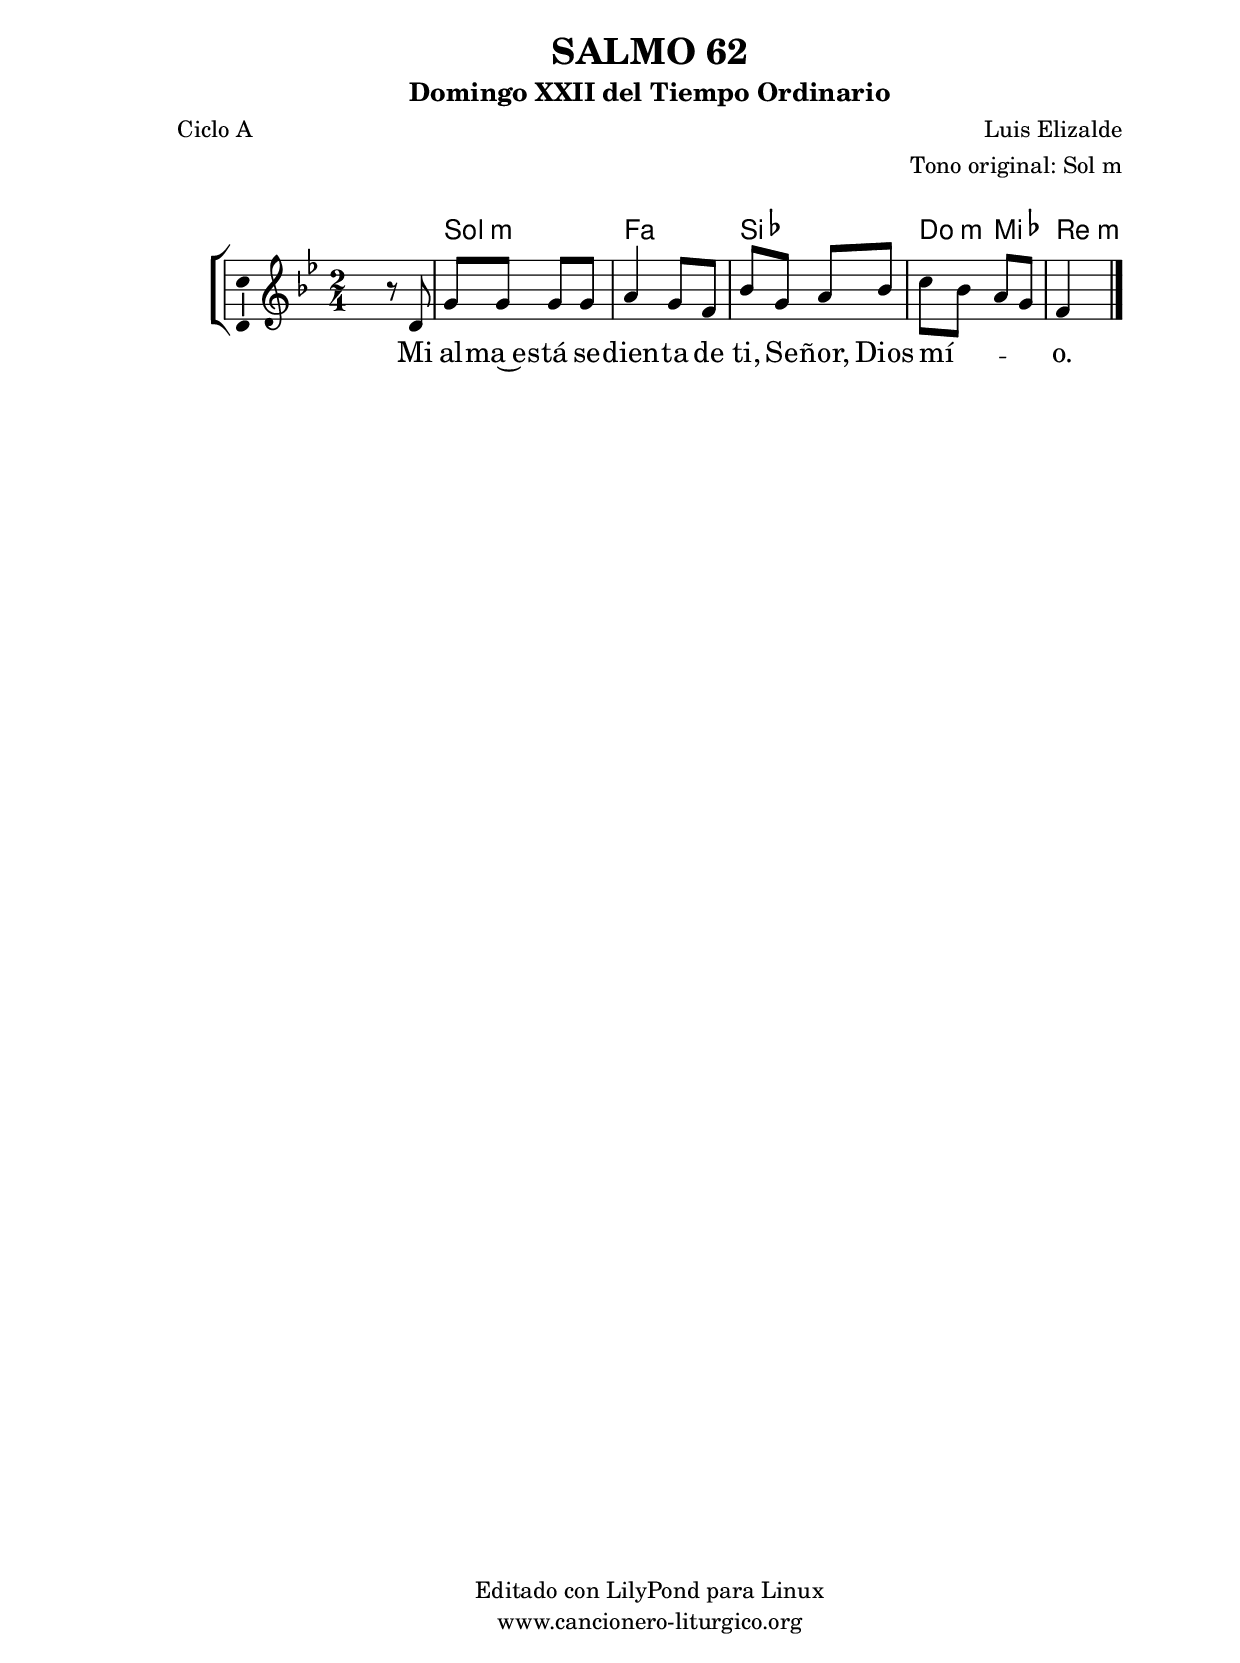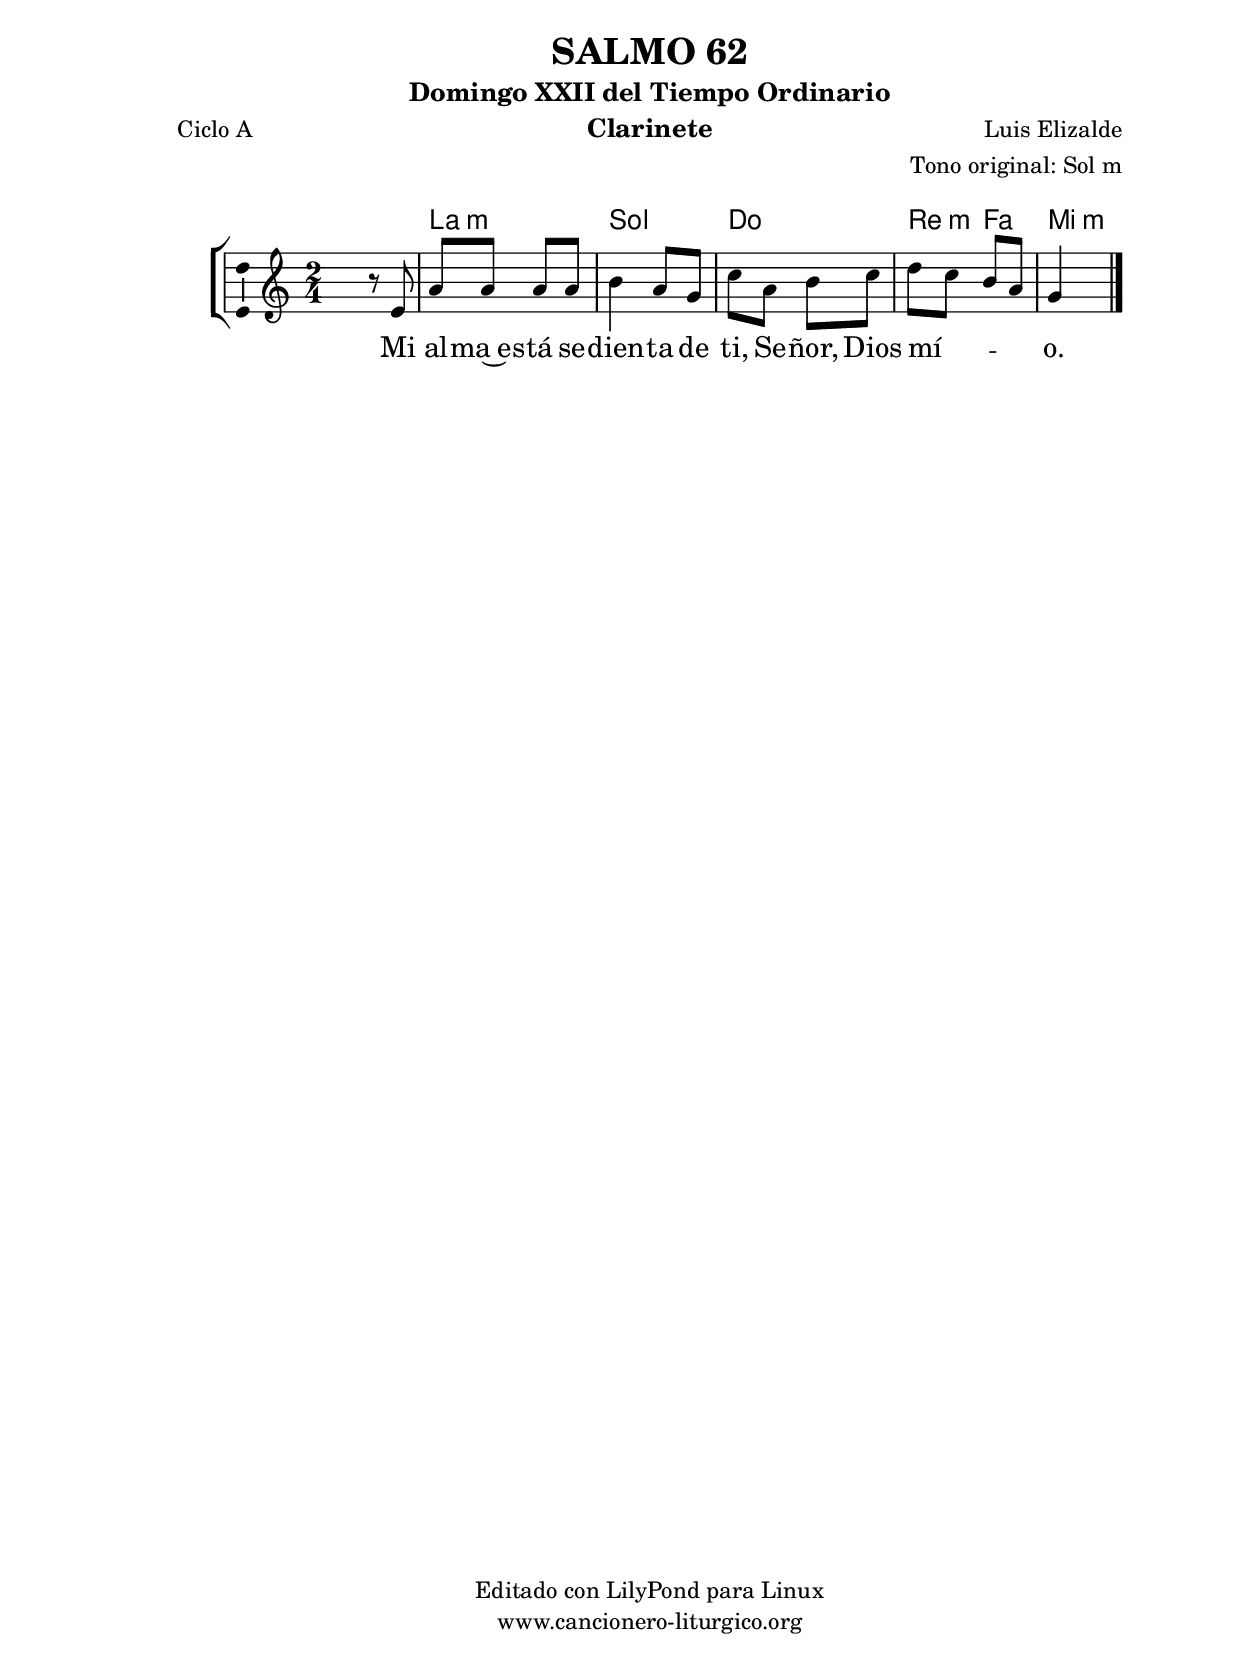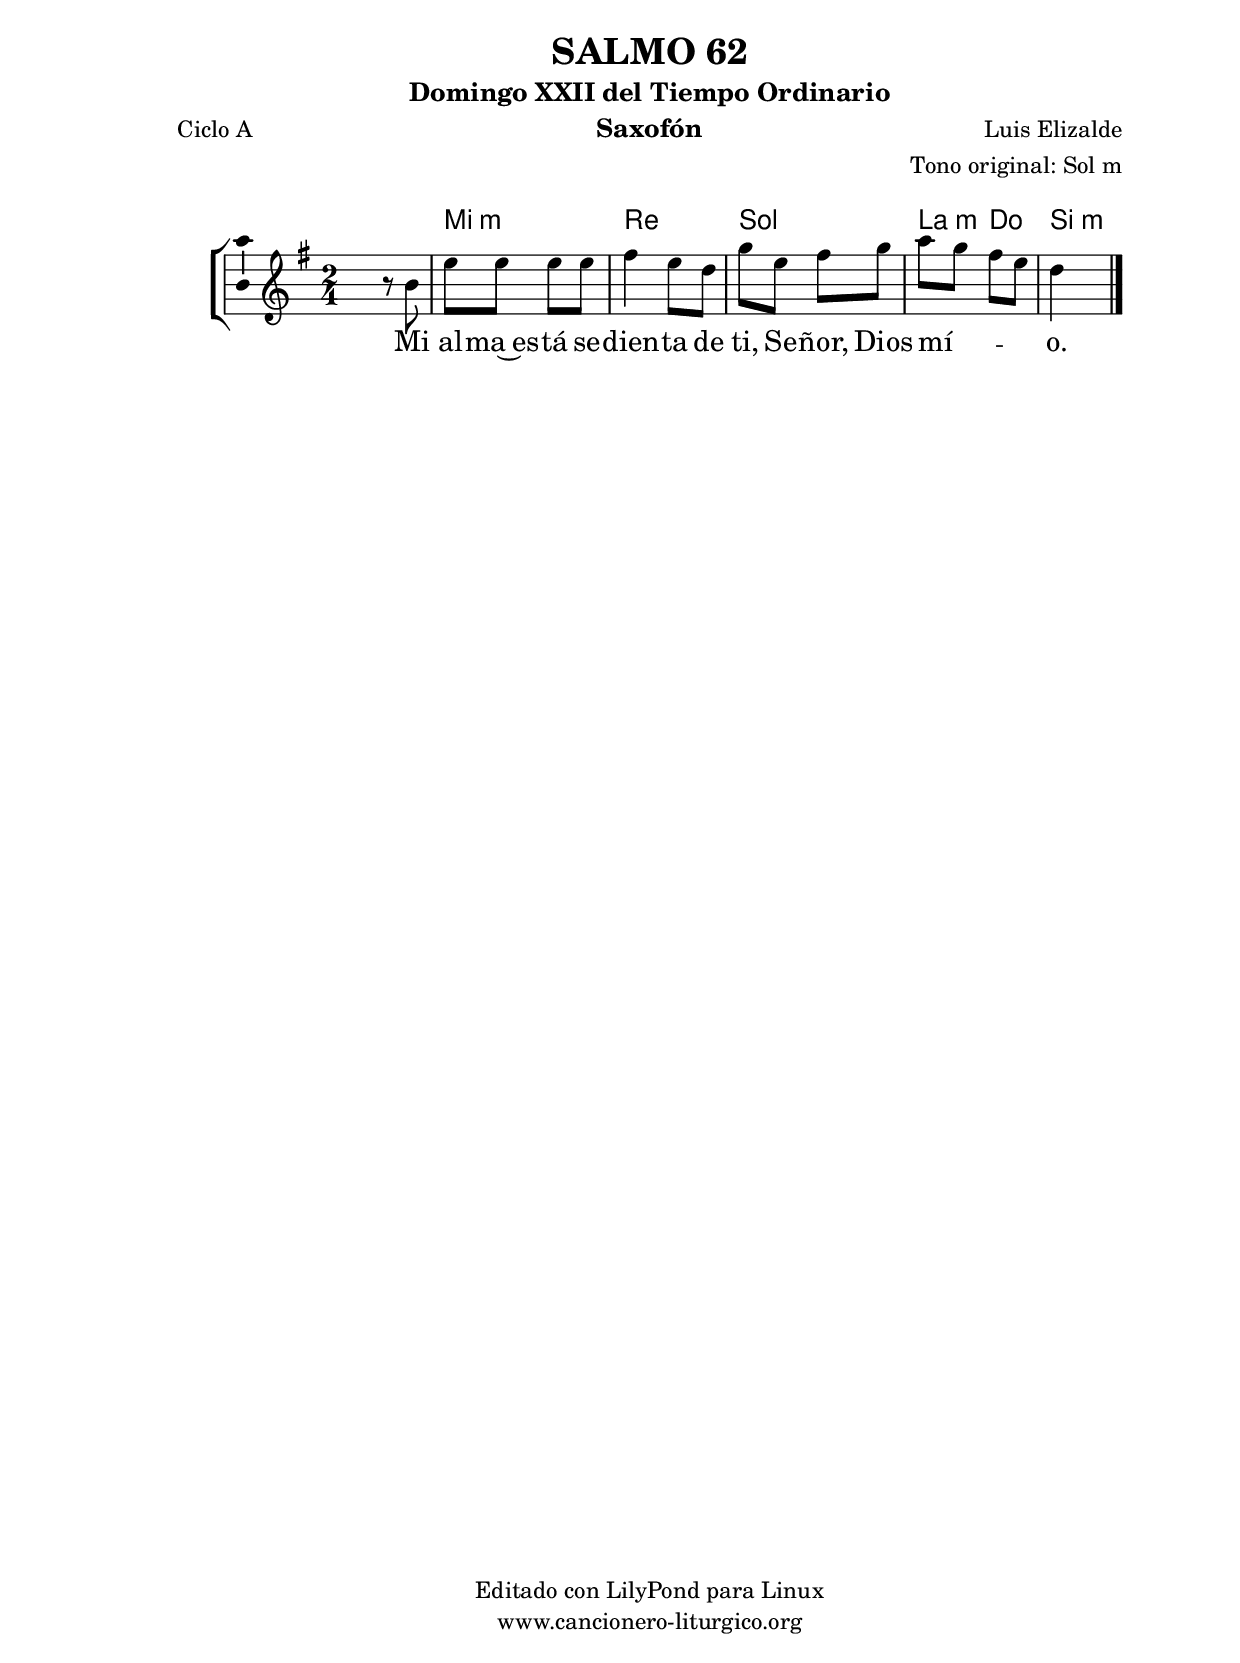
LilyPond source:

%
%para convertir .midi en .wav:
%timidity filename.midi -Ow -o finename.wav
%
%
%Para convertir de .wav a .mp3:
%lame -h -m j filename.wav
%
%
%para escuchar el midi:
%timidity nombrefichero.midi
%


%versión de lilypond para la que se ha escrito esta partitura:
\version "2.16.0"

	%Tamaño papel
	#(set-default-paper-size "a4")
	%Tamaño partitura
	#(set-global-staff-size 20)
	%No responde al pulsar sobre una nota
	#(ly:set-option 'point-and-click #f)

%parámetros del encabezamiento:
\header {
	title = "SALMO 62"
	subtitle = "Domingo XXII del Tiempo Ordinario"
	composer = "Luis Elizalde"
	poet = "Ciclo A"
	meter = ""
	arranger = "Tono original: Sol m"
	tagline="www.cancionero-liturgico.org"
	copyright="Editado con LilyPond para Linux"
	}

%parámetros asociados al papel:
\paper  {
	oddHeaderMarkup = \markup {\fill-line { \on-the-fly #not-first-page \fromproperty #'header:title \on-the-fly #not-first-page \fromproperty #'header:composer }}
	evenHeaderMarkup = \markup {\fill-line { \fromproperty #'header:composer \fromproperty #'header:title }}
	#(set-paper-size "a4")
	print-page-number = ##f
	first-page-number = 1
	print-first-page-number = ##f
%	head-separation = 3.0 \cm
	top-margin = 2.0 \cm
	bottom-margin = 0.5\cm
%%%	bottom-margin = -1.0\cm
	left-margin = 3.0 \cm
	line-width = 16.0 \cm 
	indent = 8\mm
	interscoreline = 2.\mm
	between-system-space = 15\mm
%	para que las partituras no llenen la hoja:
	ragged-bottom = ##t
%	idem para la última hoja:
	ragged-last-bottom = ##f
%	para que las partituras llenen el ancho del papel:
	ragged-last = ##f
	after-title-space = 2.5 \cm
%page-count=1
%system-count=8

	%Flexible Vertical Spacing
%	markup-markup-spacing =
%	#'((basic-distance . 15) (minimum-distance . 15) (padding . 3))
	markup-system-spacing =
	#'((basic-distance . 15) (minimum-distance . 15) (padding . 3))
	system-system-spacing =
	#'((basic-distance . 15) (minimum-distance . 15) (padding . 3))
	score-system-spacing =
	#'((basic-distance . 15) (minimum-distance . 15) (padding . 5))
%	top-system-spacing = % header
%	#'((basic-distance . 8) (minimum-distance . 0) (padding . 3))
%	top-markup-spacing =
%	#'((basic-distance . 20) (minimum-distance . 20) (padding . 3))
	last-bottom-spacing = % footer
	#'((basic-distance . 5) (minimum-distance . 5) (padding . 3))
%	score-markup-spacing =
%	#'((basic-distance . 16) (minimum-distance . 13) (padding . 3))

	}


%parámetros que afectan a toda la partitura:
global =  {
	%clave de sol (G):
	\clef G
	%armadura:
%%%	\transpose g f
	\key g \minor
	\tempo 4=80
	\set Score.tempoHideNote = ##t
	}


acordes = {
	\italianChords
	\chordmode {
%%%	\transpose g f
{

s2
g2:m f bes c4:m ees d:m

	}
	}
}

melodia = 
%%%	\transpose g f
{
	\relative c'{

\time 2/4

s4 r8 d8
g8 g g g
a4 g8 f
bes8 g a bes
c8 bes a g
f4 s4

	\bar "|."
	}
	}


texto = \lyricmode {
Mi al -- ma~es -- tá se -- dien -- ta de ti,
Se -- ñor, Dios mí -- _ _ _ o.
	}


acordesStaff = \context ChordNames = acordesStaff <<
	\set chordChanges = ##t
	\acordes
	>>


vozStaff = \context Voice = vozStaff
\with {\consists "Ambitus_engraver"}
<<
%	\set Staff.instrumentName = ""
%	\set Staff.shortInstrumentName = ""
%	\set Staff.midiInstrument = #"clarinet"
%	\set Staff.midiInstrument = #"cello"
%	\set Staff.midiInstrument = #"flute"
	\set Staff.midiInstrument = #"electric guitar (jazz)"
%	\set Staff.midiInstrument = #"english horn"
%	\set Staff.midiInstrument = #"violin"
%	\set Staff.midiInstrument = #"glockenspiel"
	\set Staff.midiMinimumVolume = #0.7
	\set Staff.midiMaximumVolume = #0.9
	\global
	\melodia
	>>


textoStaff = \context Lyrics = textoStaff <<
	\lyricsto vozStaff \texto
	>>

\book {
	\score {
		\context ChoirStaff {
			\override StaffGroup.SystemStartBracket #'collapse-height = #1
			\override Score.SystemStartBar #'collapse-height = #1
			<<
			\acordesStaff
			\vozStaff
			\textoStaff
			>>
			}
		\layout {
	    		\context {
				\Lyrics
				\override LyricText #'font-size = #2
				}
	   		 \context {
				\Score
				%fontSize = #3
				\override StaffSymbol #'staff-space = #(magstep +3)
				%\override Beam #'thickness = #0.55
				%\override SpacingSpanner #'spacing-increment = #1.0
				%\override Slur #'height-limit = #1.5
				}
			}
		}
	\score {
		\unfoldRepeats
		\context ChoirStaff {
			<<
			\acordesStaff
			\vozStaff
			>>
			}
		\midi {
	  		\context {
	  			\Score
				tempoWholesPerMinute = #(ly:make-moment 70 4)
				}
			}
		}
	}

%Partitura para clarinete
#(define output-suffix "C")
\book {
	\header{
		instrument = "Clarinete"
		}
	\score {
		\context ChoirStaff {
			\override StaffGroup.SystemStartBracket #'collapse-height = #1
			\override Score.SystemStartBar #'collapse-height = #1
\transpose c d
			<<
			\acordesStaff
			\vozStaff
			\textoStaff
			>>
			}
		\layout {
	    		\context {
				\Lyrics
				\override LyricText #'font-size = #2
				}
	   		 \context {
				\Score
				%fontSize = #3
				\override StaffSymbol #'staff-space = #(magstep +3)
				%\override Beam #'thickness = #0.55
				%\override SpacingSpanner #'spacing-increment = #1.0
				%\override Slur #'height-limit = #1.5
				}
			}
		}
	}

%Partitura para saxofón
#(define output-suffix "S")
\book {
	\header{
		instrument = "Saxofón"
		}
	\score {
		\context ChoirStaff {
			\override StaffGroup.SystemStartBracket #'collapse-height = #1
			\override Score.SystemStartBar #'collapse-height = #1
\transpose c a
			<<
			\acordesStaff
			\vozStaff
			\textoStaff
			>>
			}
		\layout {
	    		\context {
				\Lyrics
				\override LyricText #'font-size = #2
				}
	   		 \context {
				\Score
				%fontSize = #3
				\override StaffSymbol #'staff-space = #(magstep +3)
				%\override Beam #'thickness = #0.55
				%\override SpacingSpanner #'spacing-increment = #1.0
				%\override Slur #'height-limit = #1.5
				}
			}
		}
	}

